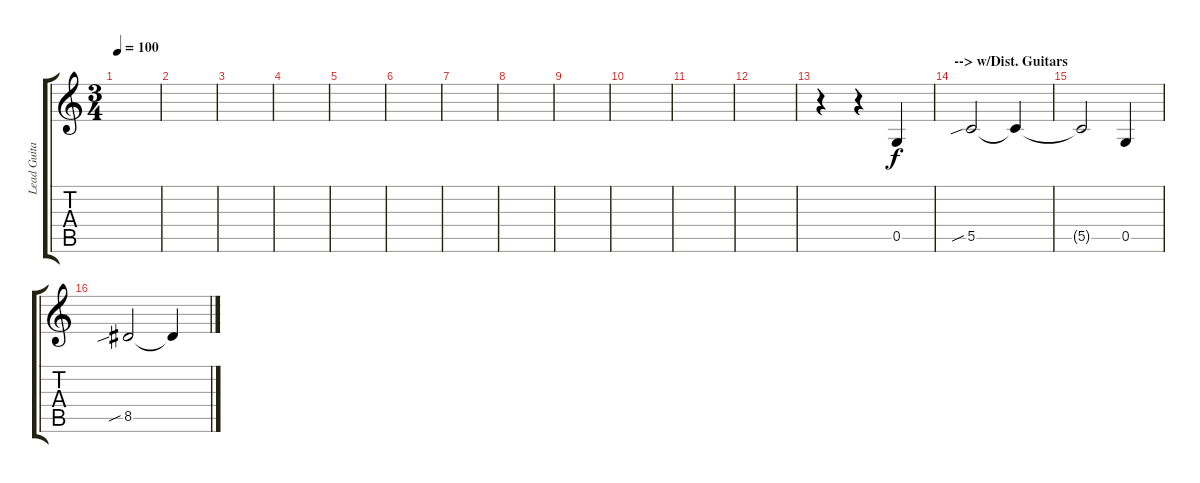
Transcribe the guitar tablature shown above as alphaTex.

\track ("Lead Guitar" "Lead Guita") {instrument distortionguitar}
\staff {score tabs}
\tuning (D4 A3 F3 C3 G2 D2) {hide}
\ts (3 4)
\tempo 100
\clef g2
\ks c
|
|
|
|
|
|
|
|
|
|
|
|
r.4 r.4 0.5.4 |
\section ("" "--> w/Dist. Guitars")
5.5{sib}.2 5.5{t}.4 |
5.5{t}.2 0.5.4 |
8.5{sib}.2 8.5{t}.4
